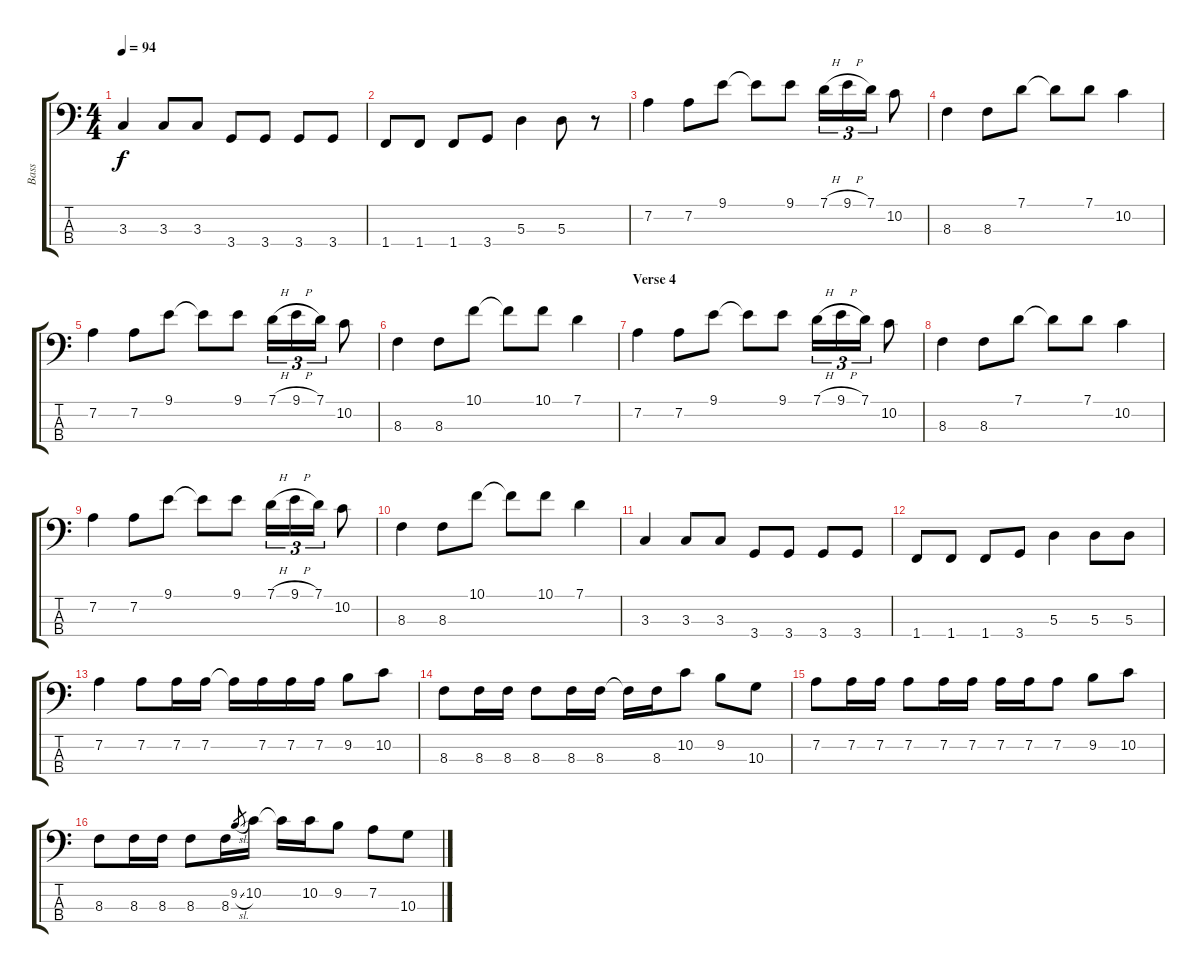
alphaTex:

\track ("Bass" "Bass") {instrument electricbassfinger}
\staff {score tabs}
\tuning (G2 D2 A1 E1) {hide}
\ts (4 4)
\tempo 94
\clef f4
\ks c
3.3.4{dy f} 3.3.8 3.3.8 3.4.8 3.4.8 3.4.8 3.4.8 |
1.4.8 1.4.8 1.4.8 3.4.8 5.3.4 5.3.8 r.8 |
7.2.4 7.2.8 9.1.8 9.1{t}.8 9.1.8 7.1{h}.16{tu (3 2)} 9.1{h}.16{tu (3 2)} 7.1.16{tu (3 2)} 10.2.8 |
8.3.4 8.3.8 7.1.8 7.1{t}.8 7.1.8 10.2.4 |
7.2.4 7.2.8 9.1.8 9.1{t}.8 9.1.8 7.1{h}.16{tu (3 2)} 9.1{h}.16{tu (3 2)} 7.1.16{tu (3 2)} 10.2.8 |
8.3.4 8.3.8 10.1.8 10.1{t}.8 10.1.8 7.1.4 |
\section ("" "Verse 4")
7.2.4 7.2.8 9.1.8 9.1{t}.8 9.1.8 7.1{h}.16{tu (3 2)} 9.1{h}.16{tu (3 2)} 7.1.16{tu (3 2)} 10.2.8 |
8.3.4 8.3.8 7.1.8 7.1{t}.8 7.1.8 10.2.4 |
7.2.4 7.2.8 9.1.8 9.1{t}.8 9.1.8 7.1{h}.16{tu (3 2)} 9.1{h}.16{tu (3 2)} 7.1.16{tu (3 2)} 10.2.8 |
8.3.4 8.3.8 10.1.8 10.1{t}.8 10.1.8 7.1.4 |
3.3.4 3.3.8 3.3.8 3.4.8 3.4.8 3.4.8 3.4.8 |
1.4.8 1.4.8 1.4.8 3.4.8 5.3.4 5.3.8 5.3.8 |
7.2.4 7.2.8 7.2.16 7.2.16 7.2{t}.16 7.2.16 7.2.16 7.2.16 9.2.8 10.2.8 |
8.3.8 8.3.16 8.3.16 8.3.8 8.3.16 8.3.16 8.3{t}.16 8.3.16 10.2.8 9.2.8 10.3.8 |
7.2.8 7.2.16 7.2.16 7.2.8 7.2.16 7.2.16 7.2.16 7.2.16 7.2.8 9.2.8 10.2.8 |
8.3.8 8.3.16 8.3.16 8.3.8 8.3.16 9.2{sl}.8{gr} 10.2.16 10.2{t}.16 10.2.16 9.2.8 7.2.8 10.3.8
